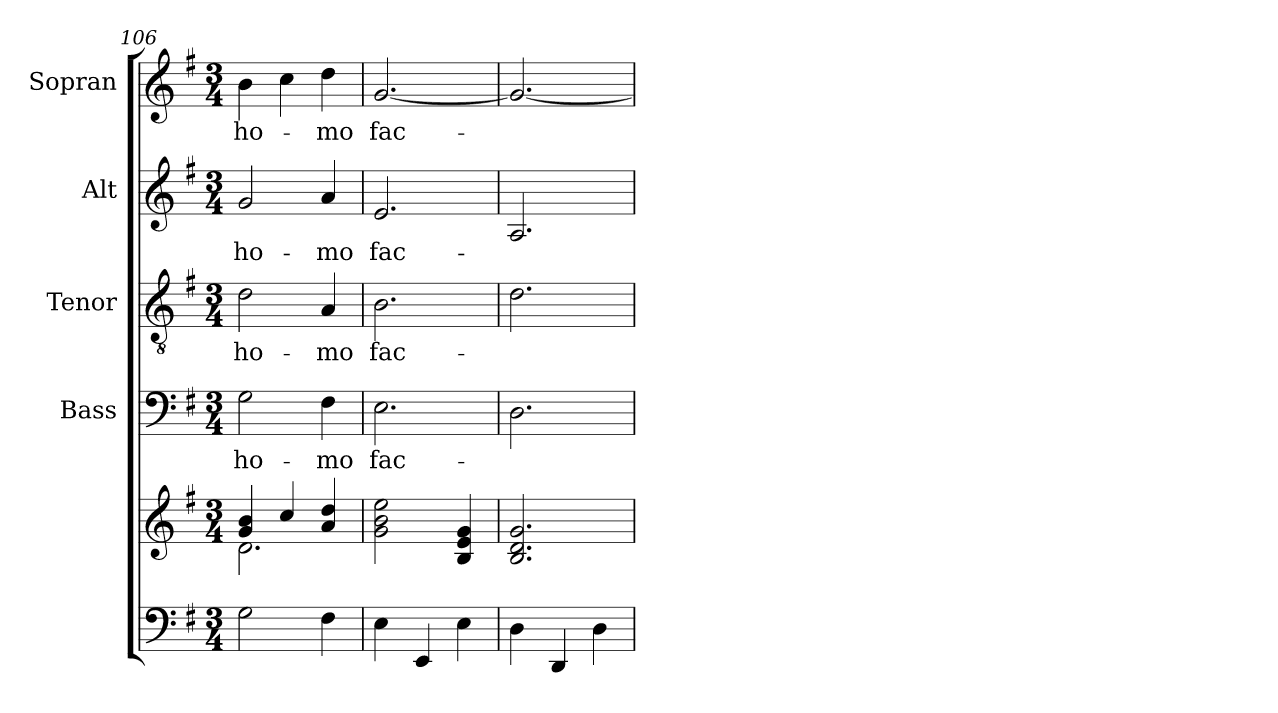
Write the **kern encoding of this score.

**kern	**kern	**kern	**text	**kern	**text	**kern	**text	**kern	**text
*part5	*part5	*part4	*part4	*part3	*part3	*part2	*part2	*part1	*part1
*staff6	*staff5	*staff4	*staff4	*staff3	*staff3	*staff2	*staff2	*staff1	*staff1
*	*	*I"Bass	*	*I"Tenor	*	*I"Alt	*	*I"Sopran	*
*	*	*I'B.	*	*I'T.	*	*I'A.	*	*I'S.	*
*clefF4	*clefG2	*clefF4	*	*clefGv2	*	*clefG2	*	*clefG2	*
*k[f#]	*k[f#]	*k[f#]	*	*k[f#]	*	*k[f#]	*	*k[f#]	*
*G:	*G:	*G:	*	*G:	*	*G:	*	*G:	*
*M3/4	*M3/4	*M3/4	*	*M3/4	*	*M3/4	*	*M3/4	*
=106	=106	=106	=106	=106	=106	=106	=106	=106	=106
*	*^	*	*	*	*	*	*	*	*
!	!	!	!	!LO:LY:b	!	!LO:LY:b	!	!LO:LY:b	!	!LO:LY:b
2G\	4g/ 4b/	2.d\	2G\	ho-	2d\	ho-	2g/	ho-	4b\	ho-
.	4cc/	.	.	.	.	.	.	.	4cc\	.
!	!	!	!	!LO:LY:b	!	!LO:LY:b	!	!LO:LY:b	!	!LO:LY:b
4F#\	4a/ 4dd/	.	4F#\	-mo	4A/	-mo	4a/	-mo	4dd\	-mo
*	*v	*v	*	*	*	*	*	*	*	*
=107	=107	=107	=107	=107	=107	=107	=107	=107	=107
!	!	!	!LO:LY:b	!	!LO:LY:b	!	!LO:LY:b	!	!LO:LY:b
4E\	2g\ 2b\ 2ee\	2.E\	fac-	2.B\	fac-	2.e/	fac-	[2.g/	fac-
4EE/	.	.	.	.	.	.	.	.	.
4E\	4B/ 4e/ 4g/	.	.	.	.	.	.	.	.
!!LO:PB:g=z
=108	=108	=108	=108	=108	=108	=108	=108	=108	=108
4D\	2.B/ 2.d/ 2.g/	2.D\	.	2.d\	.	2.A/	.	2.g/_	.
4DD/	.	.	.	.	.	.	.	.	.
4D\	.	.	.	.	.	.	.	.	.
=	=	=	=	=	=	=	=	=	=
*-	*-	*-	*-	*-	*-	*-	*-	*-	*-
